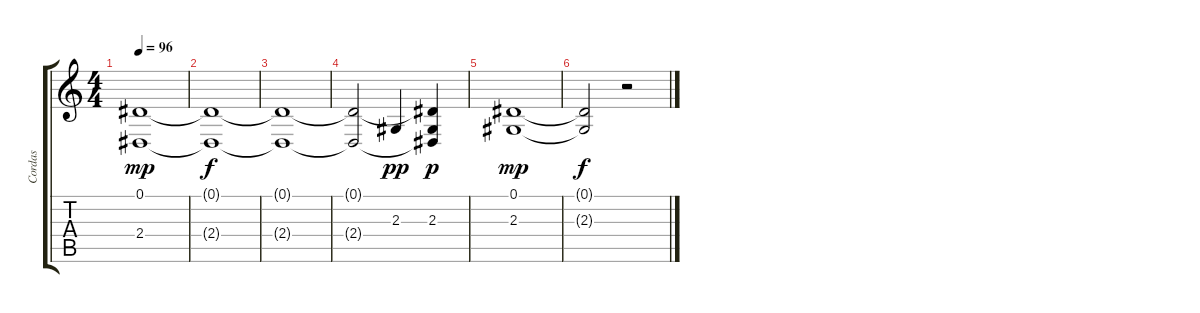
\track ("Cordas" "Cordas") {instrument stringensemble1}
\staff {score tabs}
\tuning (Eb4 Bb3 Gb3 Db3 Ab2 Eb2) {hide}
\ts (4 4)
\tempo 96
\clef g2
\ks c
(0.1 2.4).1{dy mp instrument stringensemble1} |
(0.1{t} 2.4{t}).1{dy f} |
(0.1{t} 2.4{t}).1 |
(0.1{t} 2.4{t}).2 2.3.4{dy pp} (0.1{t} 2.3 2.4{t}).4{dy p} |
(0.1 2.3).1{dy mp} |
(0.1{t} 2.3{t}).2{dy f} r.2
